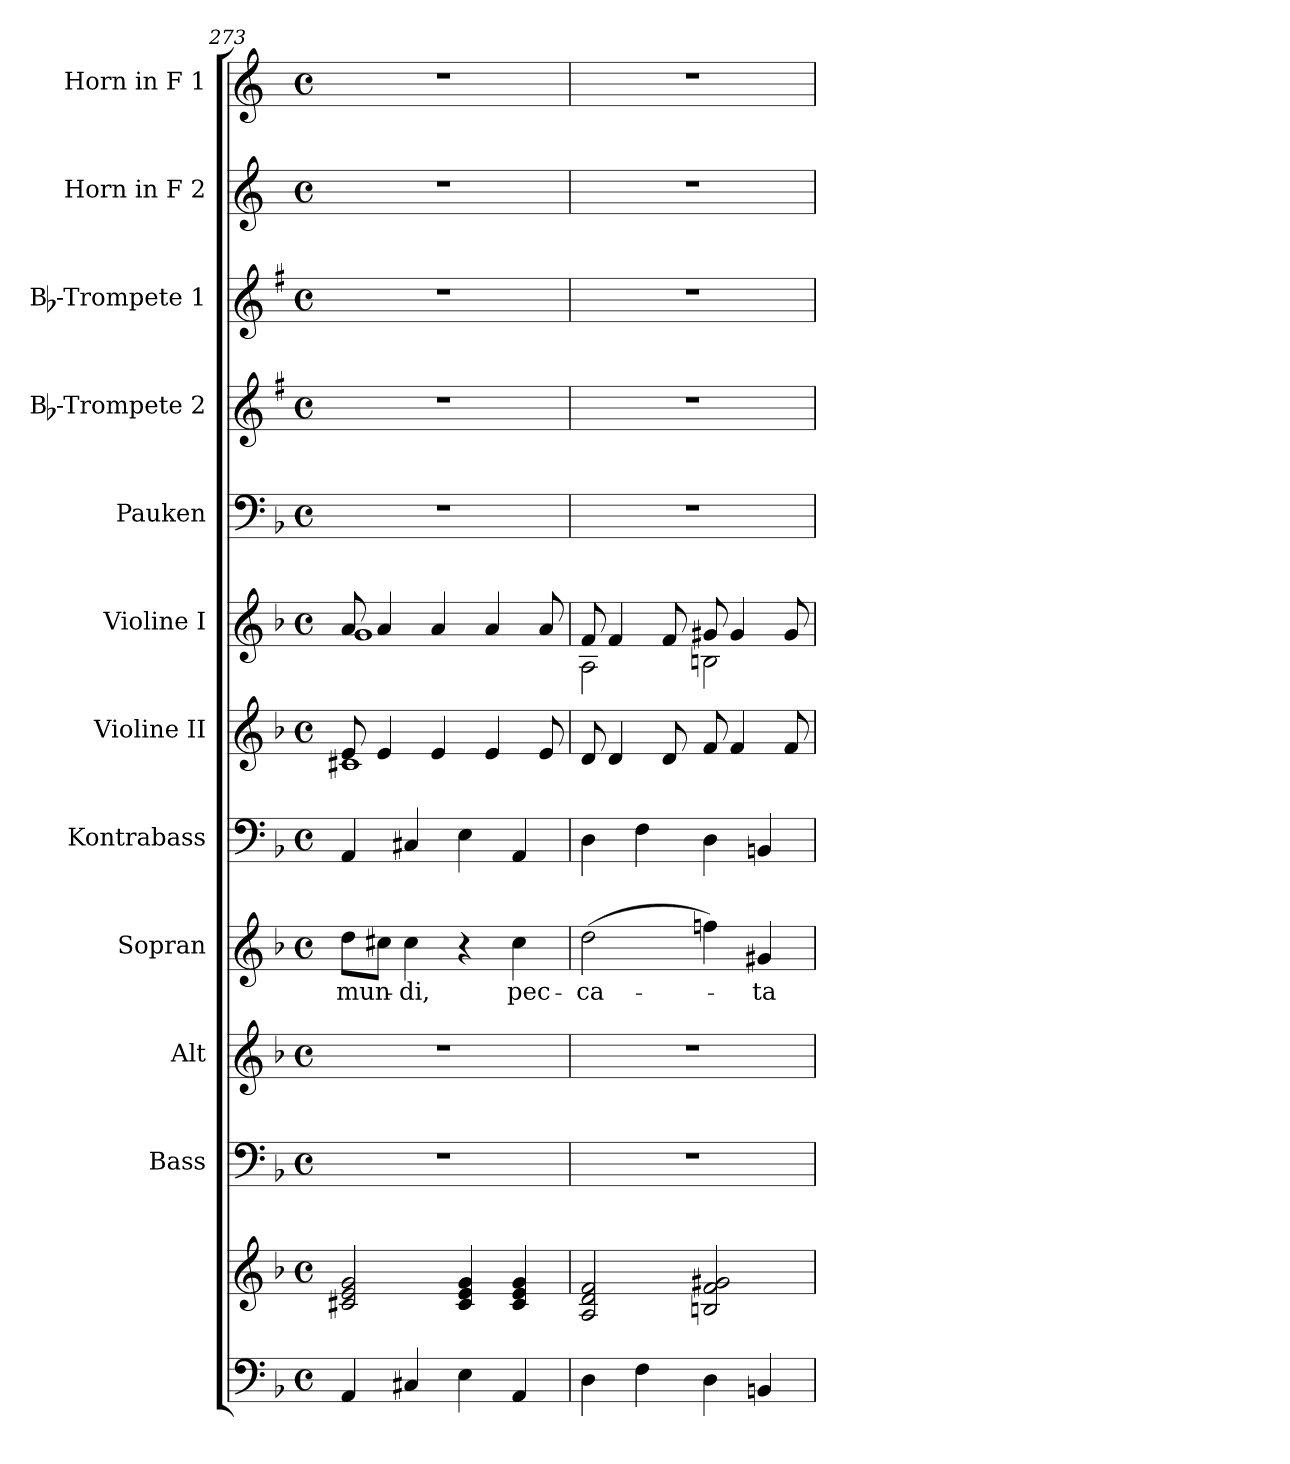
**kern	**kern	**kern	**kern	**kern	**text	**kern	**kern	**kern	**kern	**kern	**kern	**kern	**kern
*part12	*part12	*part11	*part10	*part9	*part9	*part8	*part7	*part6	*part5	*part4	*part3	*part2	*part1
*staff13	*staff12	*staff11	*staff10	*staff9	*staff9	*staff8	*staff7	*staff6	*staff5	*staff4	*staff3	*staff2	*staff1
*	*	*I"Bass	*I"Alt	*I"Sopran	*	*I"Kontrabass	*I"Violine II	*I"Violine I	*I"Pauken	*I"Bb-Trompete 2	*I"Bb-Trompete 1	*I"Horn in F 2	*I"Horn in F 1
*	*	*I'B.	*I'A.	*I'S.	*	*I'Kb.	*I'Vl. II	*I'Vl. I	*I'Pk.	*I'Bb Trp. 2	*I'Bb Trp. 1	*	*
*clefF4	*clefG2	*clefF4	*clefG2	*clefG2	*	*clefF4	*clefG2	*clefG2	*clefF4	*clefG2	*clefG2	*clefG2	*clefG2
*	*	*	*	*	*	*ITrd7c12	*	*	*	*ITrd1c2	*ITrd1c2	*ITrd4c7	*ITrd4c7
*k[b-]	*k[b-]	*k[b-]	*k[b-]	*k[b-]	*	*k[b-]	*k[b-]	*k[b-]	*k[b-]	*k[b-]	*k[b-]	*k[b-]	*k[b-]
*F:	*F:	*F:	*F:	*F:	*	*F:	*F:	*F:	*F:	*F:	*F:	*F:	*F:
*M4/4	*M4/4	*M4/4	*M4/4	*M4/4	*	*M4/4	*M4/4	*M4/4	*M4/4	*M4/4	*M4/4	*M4/4	*M4/4
*met(c)	*met(c)	*met(c)	*met(c)	*met(c)	*	*met(c)	*met(c)	*met(c)	*met(c)	*met(c)	*met(c)	*met(c)	*met(c)
=273	=273	=273	=273	=273	=273	=273	=273	=273	=273	=273	=273	=273	=273
!	!	!	!	!	!LO:LY:b	!	!	!	!	!	!	!	!
*	*	*	*	*	*	*	*^	*^	*	*	*	*	*
4AA/	2c#X/ 2e/ 2g/	1r	1r	8dd\L	mun-	4AAA/	8e/	1c#X	8a/	1g	1r	1r	1r	1r	1r
.	.	.	.	8cc#X\J	.	.	4e/	.	4a/	.	.	.	.	.	.
!	!	!	!	!	!LO:LY:b	!	!	!	!	!	!	!	!	!	!
4C#X/	.	.	.	4cc#\	-di,	4CC#X/	.	.	.	.	.	.	.	.	.
.	.	.	.	.	.	.	4e/	.	4a/	.	.	.	.	.	.
4E\	4c#/ 4e/ 4g/	.	.	4r	.	4EE\	.	.	.	.	.	.	.	.	.
.	.	.	.	.	.	.	4e/	.	4a/	.	.	.	.	.	.
!	!	!	!	!	!LO:LY:b	!	!	!	!	!	!	!	!	!	!
4AA/	4c#/ 4e/ 4g/	.	.	4cc#\	pec-	4AAA/	.	.	.	.	.	.	.	.	.
.	.	.	.	.	.	.	8e/	.	8a/	.	.	.	.	.	.
*	*	*	*	*	*	*	*v	*v	*	*	*	*	*	*	*
=274	=274	=274	=274	=274	=274	=274	=274	=274	=274	=274	=274	=274	=274	=274
!	!	!	!	!	!LO:LY:b	!	!	!	!	!	!	!	!	!
4D\	2A/ 2d/ 2f/	1r	1r	(>2dd\	-ca-	4DD\	8d/	8f/	2A\	1r	1r	1r	1r	1r
.	.	.	.	.	.	.	4d/	4f/	.	.	.	.	.	.
4F\	.	.	.	.	.	4FF\	.	.	.	.	.	.	.	.
.	.	.	.	.	.	.	8d/	8f/	.	.	.	.	.	.
4D\	2Bn/ 2f/ 2g#X/	.	.	4ffn\)	.	4DD\	8f/	8g#X/	2Bn\	.	.	.	.	.
.	.	.	.	.	.	.	4f/	4g#/	.	.	.	.	.	.
!	!	!	!	!	!LO:LY:b	!	!	!	!	!	!	!	!	!
4BBn/	.	.	.	4g#X/	-ta	4BBBn/	.	.	.	.	.	.	.	.
.	.	.	.	.	.	.	8f/	8g#/	.	.	.	.	.	.
*	*	*	*	*	*	*	*	*v	*v	*	*	*	*	*
=	=	=	=	=	=	=	=	=	=	=	=	=	=
*-	*-	*-	*-	*-	*-	*-	*-	*-	*-	*-	*-	*-	*-
